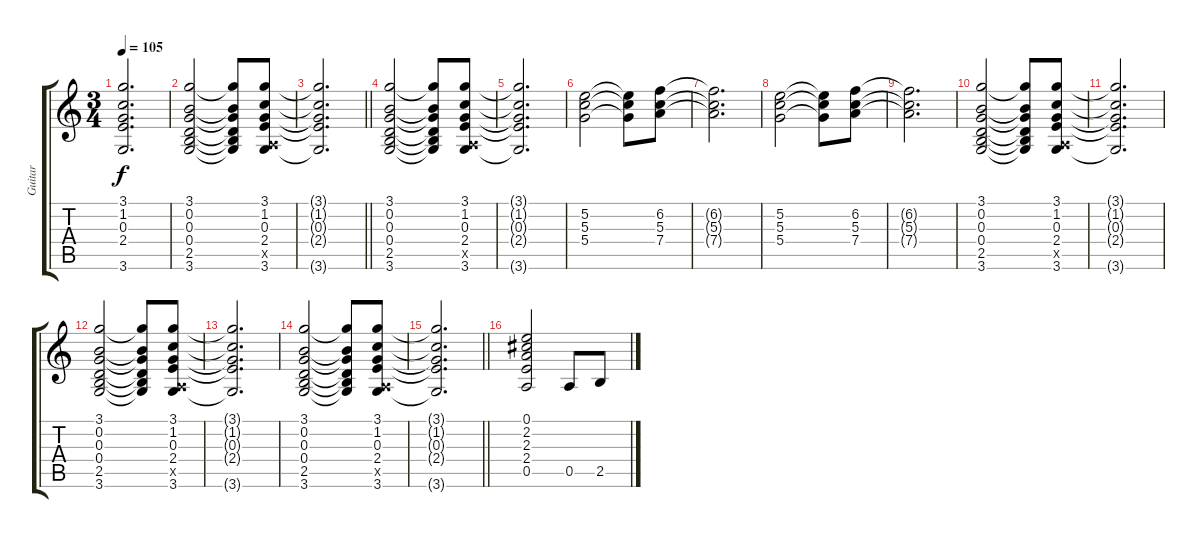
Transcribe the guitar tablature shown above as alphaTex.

\track ("Guitar" "Guitar") {instrument overdrivenguitar}
\staff {score tabs}
\tuning (E4 B3 G3 D3 A2 E2) {hide}
\ts (3 4)
\tempo 105
\clef g2
\ks c
(3.1{t} 1.2{t} 0.3{t} 2.4{t} 3.6{t}).2{d dy f} |
(3.1 0.2 0.3 0.4 2.5 3.6).2 (3.1{t} 0.2{t} 0.3{t} 0.4{t} 2.5{t} 3.6{t}).8 (3.1 1.2 0.3 2.4 0.5{x} 3.6).8 |
\barLineRight lightlight
(3.1{t} 1.2{t} 0.3{t} 2.4{t} 3.6{t}).2{d} |
(3.1 0.2 0.3 0.4 2.5 3.6).2 (3.1{t} 0.2{t} 0.3{t} 0.4{t} 2.5{t} 3.6{t}).8 (3.1 1.2 0.3 2.4 0.5{x} 3.6).8 |
(3.1{t} 1.2{t} 0.3{t} 2.4{t} 3.6{t}).2{d} |
(5.2 5.3 5.4).2 (5.2{t} 5.3{t} 5.4{t}).8 (6.2 5.3 7.4).8 |
(6.2{t} 5.3{t} 7.4{t}).2{d} |
(5.2 5.3 5.4).2 (5.2{t} 5.3{t} 5.4{t}).8 (6.2 5.3 7.4).8 |
(6.2{t} 5.3{t} 7.4{t}).2{d} |
(3.1 0.2 0.3 0.4 2.5 3.6).2 (3.1{t} 0.2{t} 0.3{t} 0.4{t} 2.5{t} 3.6{t}).8 (3.1 1.2 0.3 2.4 0.5{x} 3.6).8 |
(3.1{t} 1.2{t} 0.3{t} 2.4{t} 3.6{t}).2{d} |
(3.1 0.2 0.3 0.4 2.5 3.6).2 (3.1{t} 0.2{t} 0.3{t} 0.4{t} 2.5{t} 3.6{t}).8 (3.1 1.2 0.3 2.4 0.5{x} 3.6).8 |
(3.1{t} 1.2{t} 0.3{t} 2.4{t} 3.6{t}).2{d} |
(3.1 0.2 0.3 0.4 2.5 3.6).2 (3.1{t} 0.2{t} 0.3{t} 0.4{t} 2.5{t} 3.6{t}).8 (3.1 1.2 0.3 2.4 0.5{x} 3.6).8 |
\barLineRight lightlight
(3.1{t} 1.2{t} 0.3{t} 2.4{t} 3.6{t}).2{d} |
(0.1 2.2 2.3 2.4 0.5).2 0.5.8 2.5.8
